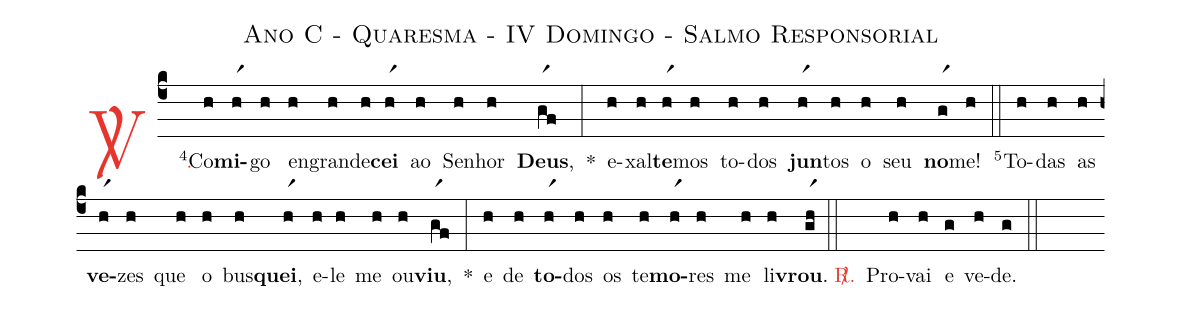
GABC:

name: Ano C - Quaresma - IV Domingo - Salmo Responsorial;
%%
(c4)

<c><sp>V/</sp>.</c>() <v>\VSup{4}</v>Co(h)<b>mi</b>(hr1)go(h) en(h)gran(h)de(h)<b>cei</b>(hr1) ao(h) Se(h)nhor(h) <b>Deus</b>,(gr1f) *(:)
e(h)xal(h)<b>te</b>(hr1)mos(h) to(h)dos(h) <b>jun</b>(hr1)tos(h) o(h) seu(h) <b>no</b>(gr1)me!(h)

(::)

<v>\VSup{5}</v>To(h)das(h) as(h) <b>ve</b>(hr1)zes(h) que(h) o(h) bus(h)<b>quei</b>,(hr1) e(h)le(h) me(h) ou(h)<b>viu</b>,(gr1f) *(:)
e(h) de(h) <b>to</b>(hr1)dos(h) os(h) te(h)<b>mo</b>(hr1)res(h) me(h) li(h)<b>vrou</b>.(gr1h)

(::)

<c><sp>R/</sp>.</c>() Pro(h)vai(h) e(g) ve(h)de.(g)

(::)
